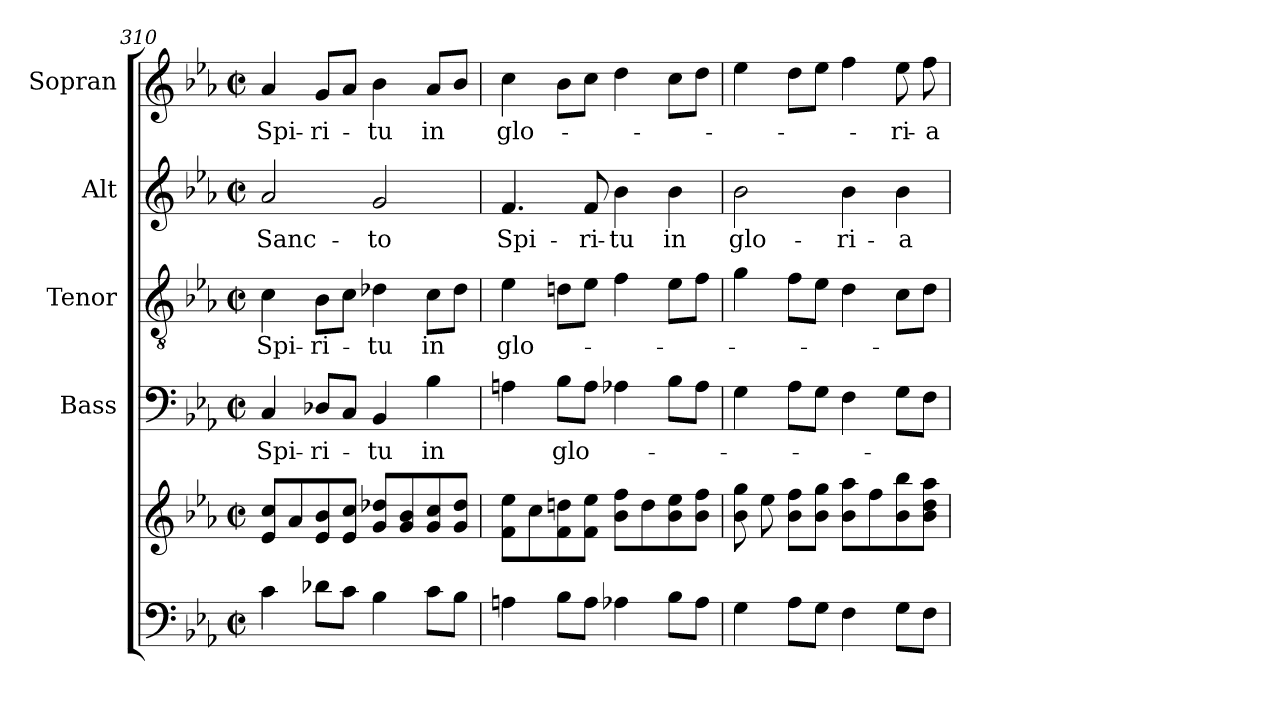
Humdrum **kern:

**kern	**kern	**kern	**text	**kern	**text	**kern	**text	**kern	**text
*part5	*part5	*part4	*part4	*part3	*part3	*part2	*part2	*part1	*part1
*staff6	*staff5	*staff4	*staff4	*staff3	*staff3	*staff2	*staff2	*staff1	*staff1
*	*	*I"Bass	*	*I"Tenor	*	*I"Alt	*	*I"Sopran	*
*	*	*I'B.	*	*I'T.	*	*I'A.	*	*I'S.	*
*clefF4	*clefG2	*clefF4	*	*clefGv2	*	*clefG2	*	*clefG2	*
*k[b-e-a-]	*k[b-e-a-]	*k[b-e-a-]	*	*k[b-e-a-]	*	*k[b-e-a-]	*	*k[b-e-a-]	*
*E-:	*E-:	*E-:	*	*E-:	*	*E-:	*	*E-:	*
*M2/2	*M2/2	*M2/2	*	*M2/2	*	*M2/2	*	*M2/2	*
*met(c|)	*met(c|)	*met(c|)	*	*met(c|)	*	*met(c|)	*	*met(c|)	*
=310	=310	=310	=310	=310	=310	=310	=310	=310	=310
!	!	!	!LO:LY:b	!	!LO:LY:b	!	!LO:LY:b	!	!LO:LY:b
4c\	8e-/ 8cc/L	4C/	Spi-	4c\	Spi-	2a-/	Sanc-	4a-/	Spi-
.	8a-/	.	.	.	.	.	.	.	.
!	!	!	!LO:LY:b	!	!LO:LY:b	!	!	!	!LO:LY:b
8d-X\L	8e-/ 8b-/	8D-X/L	-ri-	8B-\L	-ri-	.	.	8g/L	-ri-
8c\J	8e-/ 8cc/J	8C/J	.	8c\J	.	.	.	8a-/J	.
!	!	!	!LO:LY:b	!	!LO:LY:b	!	!LO:LY:b	!	!LO:LY:b
4B-\	8g/ 8dd-X/L	4BB-/	-tu	4d-X\	-tu	2g/	-to	4b-\	-tu
.	8g/ 8b-/	.	.	.	.	.	.	.	.
!	!	!	!LO:LY:b	!	!LO:LY:b	!	!	!	!LO:LY:b
8c\L	8g/ 8cc/	4B-\	in	8c\L	in	.	.	8a-/L	in
8B-\J	8g/ 8dd-/J	.	.	8d-\J	.	.	.	8b-/J	.
!!LO:PB:g=z
=311	=311	=311	=311	=311	=311	=311	=311	=311	=311
!	!	!	!	!	!LO:LY:b	!	!LO:LY:b	!	!LO:LY:b
4An\	8f\ 8ee-\L	4An\	.	4e-\	glo-	4.f/	Spi-	4cc\	glo-
.	8cc\	.	.	.	.	.	.	.	.
!	!	!	!LO:LY:b	!	!	!	!	!	!
8B-\L	8f\ 8ddn\	8B-\L	glo-	8dn\L	.	.	.	8b-\L	.
!	!	!	!	!	!	!	!LO:LY:b	!	!
8A\J	8f\ 8ee-\J	8A\J	.	8e-\J	.	8f/	-ri-	8cc\J	.
!	!	!	!	!	!	!	!LO:LY:b	!	!
4A-X\	8b-\ 8ff\L	4A-X\	.	4f\	.	4b-\	-tu	4dd\	.
.	8dd\	.	.	.	.	.	.	.	.
!	!	!	!	!	!	!	!LO:LY:b	!	!
8B-\L	8b-\ 8ee-\	8B-\L	.	8e-\L	.	4b-\	in	8cc\L	.
8A-\J	8b-\ 8ff\J	8A-\J	.	8f\J	.	.	.	8dd\J	.
=312	=312	=312	=312	=312	=312	=312	=312	=312	=312
!	!	!	!	!	!	!	!LO:LY:b	!	!
4G\	8b-\ 8gg\	4G\	.	4g\	.	2b-\	glo-	4ee-\	.
.	8ee-\	.	.	.	.	.	.	.	.
8A-\L	8b-\ 8ff\L	8A-\L	.	8f\L	.	.	.	8dd\L	.
8G\J	8b-\ 8gg\J	8G\J	.	8e-\J	.	.	.	8ee-\J	.
!	!	!	!	!	!	!	!LO:LY:b	!	!
4F\	8b-\ 8aa-\L	4F\	.	4d\	.	4b-\	-ri-	4ff\	.
.	8ff\	.	.	.	.	.	.	.	.
!	!	!	!	!	!	!	!LO:LY:b	!	!LO:LY:b
8G\L	8b-\ 8bb-\	8G\L	.	8c\L	.	4b-\	-a	8ee-\	-ri-
!	!	!	!	!	!	!	!	!	!LO:LY:b
8F\J	8b-\ 8dd\ 8aa-\J	8F\J	.	8d\J	.	.	.	8ff\	-a
=	=	=	=	=	=	=	=	=	=
*-	*-	*-	*-	*-	*-	*-	*-	*-	*-
